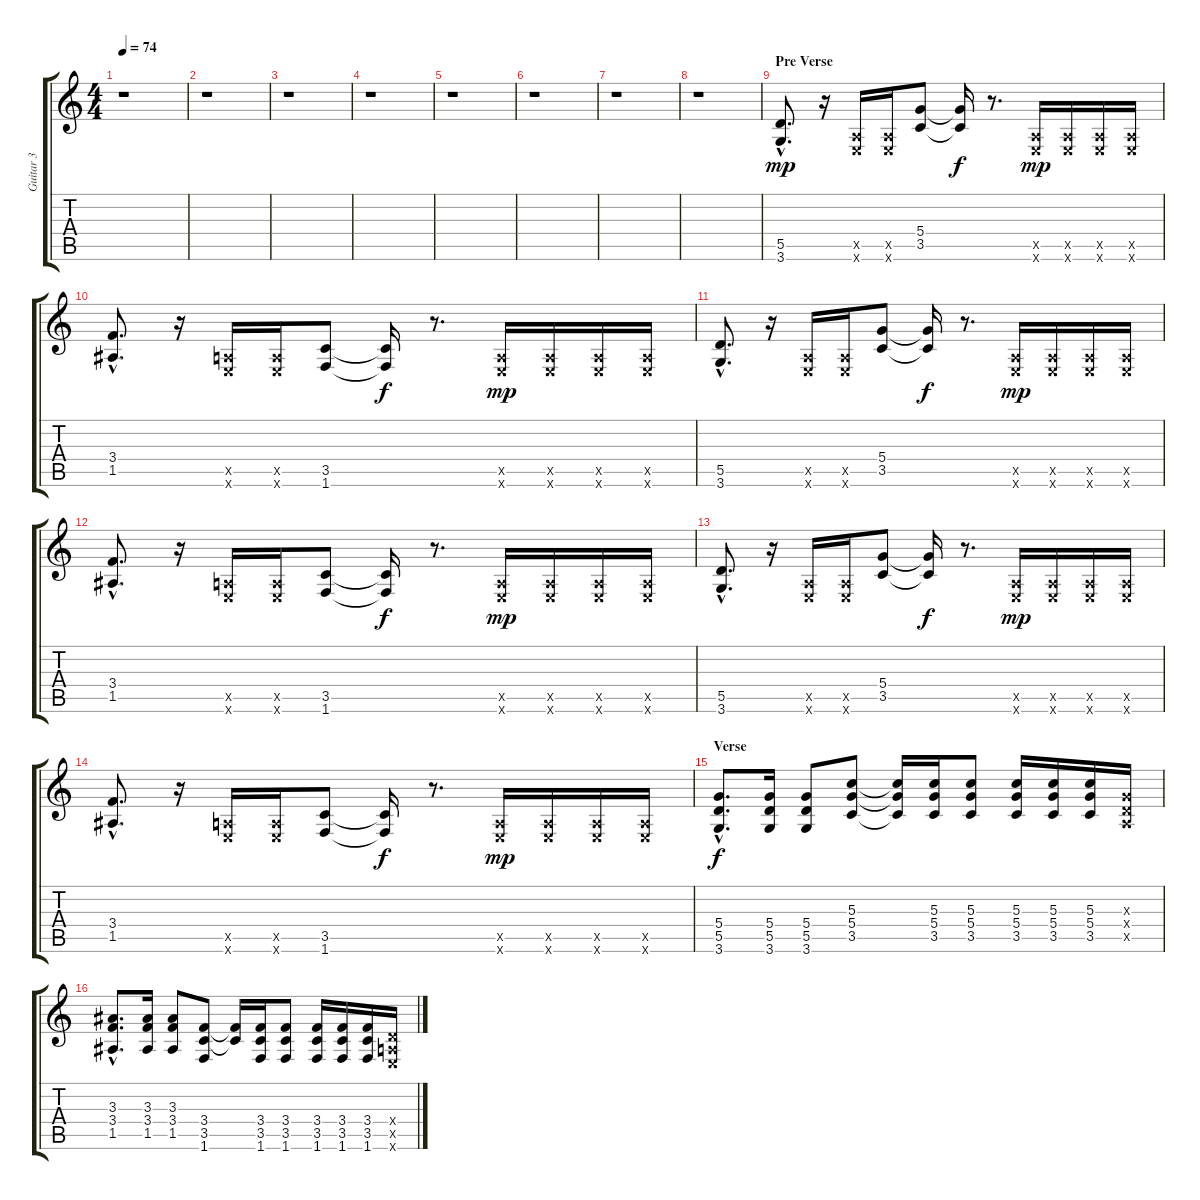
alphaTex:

\track ("Guitar 3" "Guitar 3") {instrument overdrivenguitar}
\staff {score tabs}
\tuning (E4 B3 G3 D3 A2 E2) {hide}
\ts (4 4)
\tempo 74
\clef g2
\ks c
r.1{dy mp instrument overdrivenguitar} |
r.1 |
r.1 |
r.1 |
r.1 |
r.1 |
r.1 |
r.1 |
\section ("" "Pre Verse ")
(5.5{hac} 3.6{hac}).8{d} r.16 (0.5{x} 0.6{x}).16 (0.5{x} 0.6{x}).16 (5.4 3.5).8 (5.4{t} 3.5{t}).16{dy f} r.8{d} (0.5{x} 0.6{x}).16{dy mp} (0.5{x} 0.6{x}).16 (0.5{x} 0.6{x}).16 (0.5{x} 0.6{x}).16 |
(3.4{hac} 1.5{hac}).8{d} r.16 (0.5{x} 0.6{x}).16 (0.5{x} 0.6{x}).16 (3.5 1.6).8 (3.5{t} 1.6{t}).16{dy f} r.8{d} (0.5{x} 0.6{x}).16{dy mp} (0.5{x} 0.6{x}).16 (0.5{x} 0.6{x}).16 (0.5{x} 0.6{x}).16 |
(5.5{hac} 3.6{hac}).8{d} r.16 (0.5{x} 0.6{x}).16 (0.5{x} 0.6{x}).16 (5.4 3.5).8 (5.4{t} 3.5{t}).16{dy f} r.8{d} (0.5{x} 0.6{x}).16{dy mp} (0.5{x} 0.6{x}).16 (0.5{x} 0.6{x}).16 (0.5{x} 0.6{x}).16 |
(3.4{hac} 1.5{hac}).8{d} r.16 (0.5{x} 0.6{x}).16 (0.5{x} 0.6{x}).16 (3.5 1.6).8 (3.5{t} 1.6{t}).16{dy f} r.8{d} (0.5{x} 0.6{x}).16{dy mp} (0.5{x} 0.6{x}).16 (0.5{x} 0.6{x}).16 (0.5{x} 0.6{x}).16 |
(5.5{hac} 3.6{hac}).8{d} r.16 (0.5{x} 0.6{x}).16 (0.5{x} 0.6{x}).16 (5.4 3.5).8 (5.4{t} 3.5{t}).16{dy f} r.8{d} (0.5{x} 0.6{x}).16{dy mp} (0.5{x} 0.6{x}).16 (0.5{x} 0.6{x}).16 (0.5{x} 0.6{x}).16 |
(3.4{hac} 1.5{hac}).8{d} r.16 (0.5{x} 0.6{x}).16 (0.5{x} 0.6{x}).16 (3.5 1.6).8 (3.5{t} 1.6{t}).16{dy f} r.8{d} (0.5{x} 0.6{x}).16{dy mp} (0.5{x} 0.6{x}).16 (0.5{x} 0.6{x}).16 (0.5{x} 0.6{x}).16 |
\section ("" "Verse")
(5.4{hac} 5.5{hac} 3.6{hac}).8{d dy f} (5.4 5.5 3.6).16 (5.4 5.5 3.6).8 (5.3 5.4 3.5).8 (5.3{t} 5.4{t} 3.5{t}).16 (5.3 5.4 3.5).16 (5.3 5.4 3.5).8 (5.3 5.4 3.5).16 (5.3 5.4 3.5).16 (5.3 5.4 3.5).16 (0.3{x} 0.4{x} 0.5{x}).16 |
(3.3{hac} 3.4{hac} 1.5{hac}).8{d} (3.3 3.4 1.5).16 (3.3 3.4 1.5).8 (3.4 3.5 1.6).8 (3.4{t} 3.5{t}).16 (3.4 3.5 1.6).16 (3.4 3.5 1.6).8 (3.4 3.5 1.6).16 (3.4 3.5 1.6).16 (3.4 3.5 1.6).16 (0.4{x} 0.5{x} 0.6{x}).16
